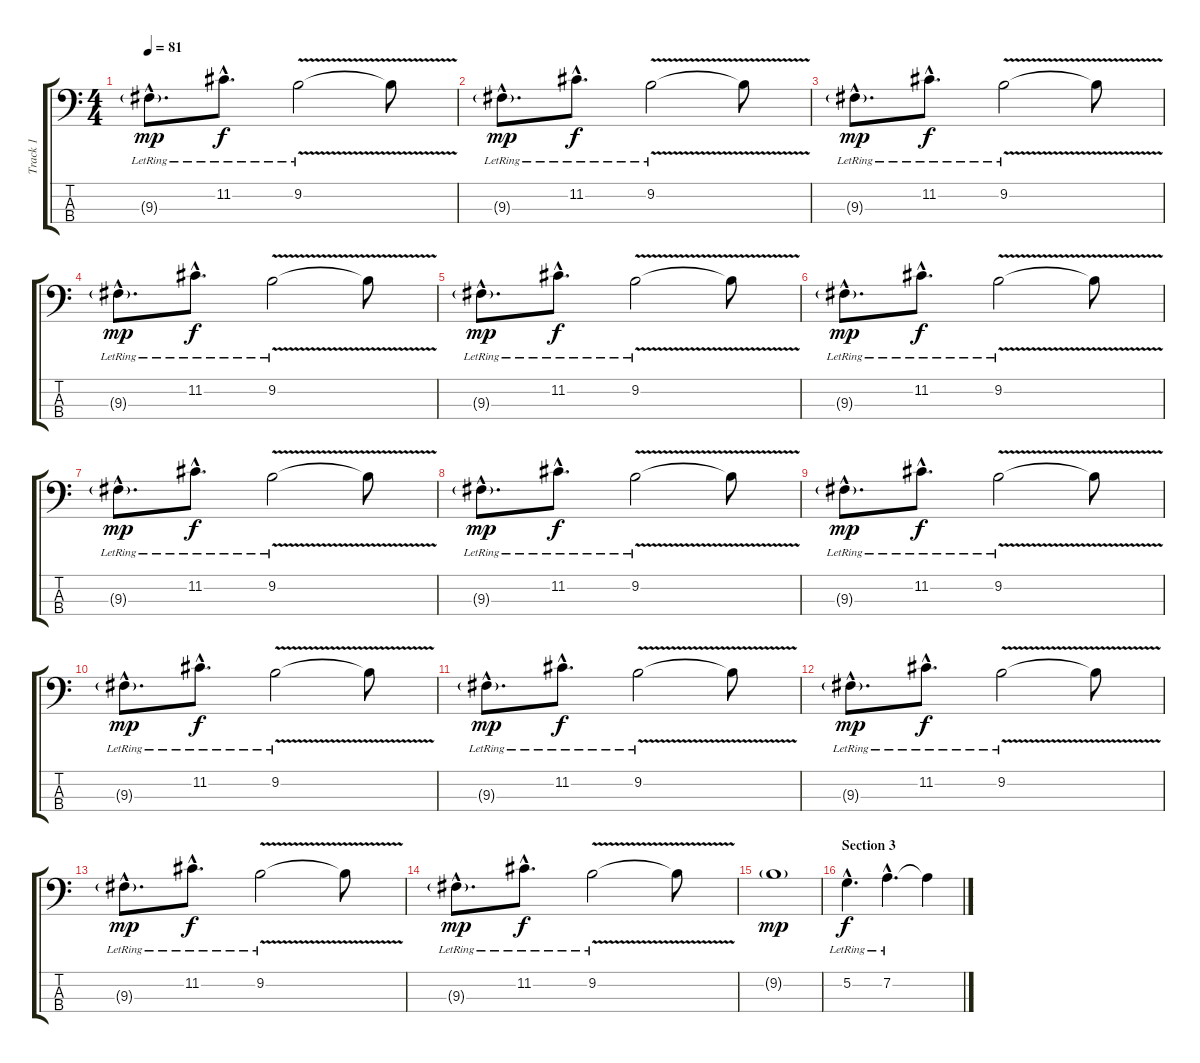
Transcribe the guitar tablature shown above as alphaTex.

\track ("Track 1" "Track 1") {instrument electricbasspick}
\staff {score tabs}
\tuning (G2 D2 A1 D1) {hide}
\ts (4 4)
\tempo 81
\clef f4
\ks c
9.3{g hac lr}.8{d dy mp} 11.2{hac lr}.8{d dy f} 9.2{v lr}.2 9.2{t}.8 |
9.3{g hac lr}.8{d dy mp} 11.2{hac lr}.8{d dy f} 9.2{v lr}.2 9.2{t}.8 |
9.3{g hac lr}.8{d dy mp} 11.2{hac lr}.8{d dy f} 9.2{v lr}.2 9.2{t}.8 |
9.3{g hac lr}.8{d dy mp} 11.2{hac lr}.8{d dy f} 9.2{v lr}.2 9.2{t}.8 |
9.3{g hac lr}.8{d dy mp} 11.2{hac lr}.8{d dy f} 9.2{v lr}.2 9.2{t}.8 |
9.3{g hac lr}.8{d dy mp} 11.2{hac lr}.8{d dy f} 9.2{v lr}.2 9.2{t}.8 |
9.3{g hac lr}.8{d dy mp} 11.2{hac lr}.8{d dy f} 9.2{v lr}.2 9.2{t}.8 |
9.3{g hac lr}.8{d dy mp} 11.2{hac lr}.8{d dy f} 9.2{v lr}.2 9.2{t}.8 |
9.3{g hac lr}.8{d dy mp} 11.2{hac lr}.8{d dy f} 9.2{v lr}.2 9.2{t}.8 |
9.3{g hac lr}.8{d dy mp} 11.2{hac lr}.8{d dy f} 9.2{v lr}.2 9.2{t}.8 |
9.3{g hac lr}.8{d dy mp} 11.2{hac lr}.8{d dy f} 9.2{v lr}.2 9.2{t}.8 |
9.3{g hac lr}.8{d dy mp} 11.2{hac lr}.8{d dy f} 9.2{v lr}.2 9.2{t}.8 |
9.3{g hac lr}.8{d dy mp} 11.2{hac lr}.8{d dy f} 9.2{v lr}.2 9.2{t}.8 |
9.3{g hac lr}.8{d dy mp} 11.2{hac lr}.8{d dy f} 9.2{v lr}.2 9.2{t}.8 |
9.2{g}.1{dy mp} |
\section ("" "Section 3")
5.2{hac lr}.4{d dy f} 7.2{hac lr}.4{d} 7.2{t}.4
